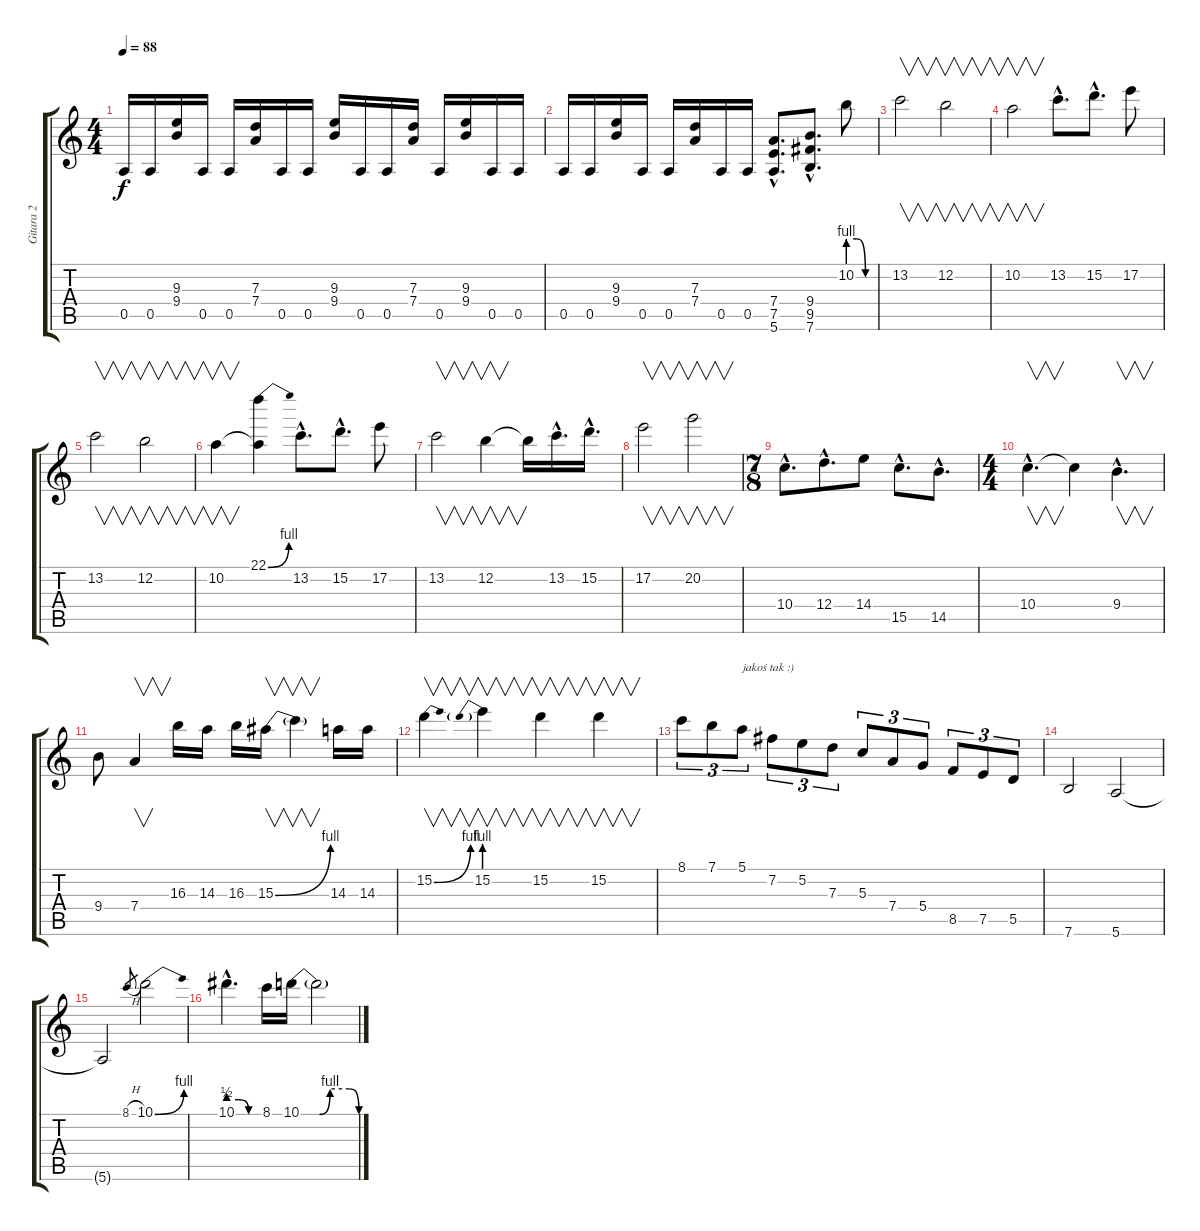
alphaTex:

\track ("Gitara 2" "Gitara 2") {instrument overdrivenguitar}
\staff {score tabs}
\tuning (E4 B3 G3 D3 A2 E2) {hide}
\ts (4 4)
\tempo 88
\clef g2
\ks c
0.5.16{dy f} 0.5.16 (9.3 9.4).16 0.5.16 0.5.16 (7.3 7.4).16 0.5.16 0.5.16 (9.3 9.4).16 0.5.16 0.5.16 (7.3 7.4).16 0.5.16 (9.3 9.4).16 0.5.16 0.5.16 |
0.5.16 0.5.16 (9.3 9.4).16 0.5.16 0.5.16 (7.3 7.4).16 0.5.16 0.5.16 (7.4{hac} 7.5{hac} 5.6{hac}).8{d} (9.4{hac} 9.5{hac} 7.6{hac}).8{d} 10.2{be (custom 0 4 20 4 40 0 60 0)}.8 |
13.2.2{v} 12.2.2{v} |
10.2.2{v} 13.2{hac}.8{d} 15.2{hac}.8{d} 17.2.8 |
13.2.2{v} 12.2.2{v} |
10.2.4{v} (22.1{be (bend 0 0 60 4)} 10.2{t}).4 13.2{hac}.8{d} 15.2{hac}.8{d} 17.2.8 |
13.2.2{v} 12.2.4{v} 12.2{t}.16 13.2{hac}.16{d} 15.2{hac}.16{d} |
17.2.2{v} 20.2.2{v} |
\ts (7 8)
10.4{hac}.8{d} 12.4{hac}.8{d} 14.4.8 15.5{hac}.8{d} 14.5{hac}.8{d} |
\ts (4 4)
10.4{hac}.4{v d} 10.4{t}.4 9.4{hac}.4{v d} |
9.4.8 7.4.4{v} 16.3.16 14.3.16 16.3.16 15.3{be (bend 0 0 60 4)}.16{v} 15.3{t}.4{v} 14.3.16 14.3.16 |
15.2{be (bend 0 0 60 4)}.4{v} 15.2{be (prebend 0 4 60 4)}.4{v} 15.2.4{v} 15.2.4{v} |
8.1.8{tu (3 2)} 7.1.8{tu (3 2)} 5.1.8{tu (3 2) txt "jakoś tak :)"} 7.2.8{tu (3 2)} 5.2.8{tu (3 2)} 7.3.8{tu (3 2)} 5.3.8{tu (3 2)} 7.4.8{tu (3 2)} 5.4.8{tu (3 2)} 8.5.8{tu (3 2)} 7.5.8{tu (3 2)} 5.5.8{tu (3 2)} |
7.6.2 5.6.2 |
5.6{t}.2 8.1{h}.8{gr} 10.1{be (bend 0 0 60 4)}.2 |
10.1{be (custom 0 2 20 2 40 0 60 0) hac}.4{d} 8.1.16 10.1{be (custom 0 0 19 0 30 4 50 4 60 0)}.16 10.1{t}.2
